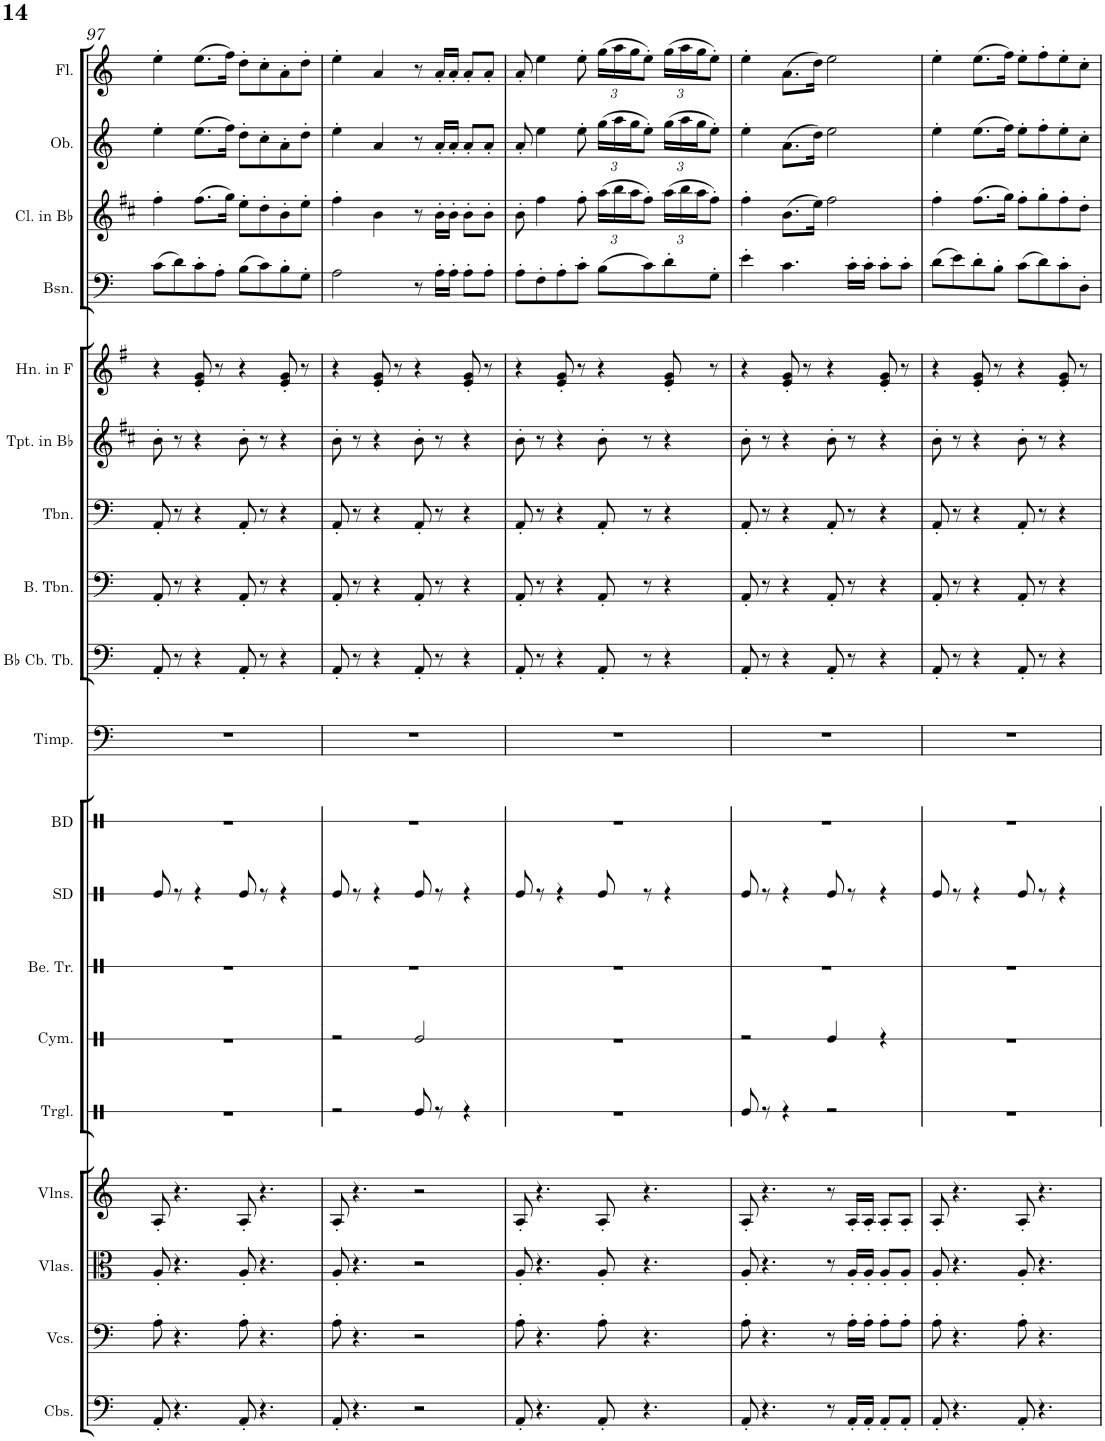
**kern	**kern	**kern	**kern	**kern	**kern	**kern	**kern	**kern	**kern	**kern	**kern	**kern	**kern	**kern	**kern	**kern	**kern	**kern
*part19	*part18	*part17	*part16	*part15	*part14	*part13	*part12	*part11	*part10	*part9	*part8	*part7	*part6	*part5	*part4	*part3	*part2	*part1
*staff19	*staff18	*staff17	*staff16	*staff15	*staff14	*staff13	*staff12	*staff11	*staff10	*staff9	*staff8	*staff7	*staff6	*staff5	*staff4	*staff3	*staff2	*staff1
*I"Contrabasses	*I"Violoncellos	*I"Violas	*I"Violins	*I"Triangle	*I"Cymbals	*I"Bell Tree	*I"Snare Drum	*I"Bass Drum	*I"Timpani	*I"Bb Contrabass Tuba	*I"Bass Trombone	*I"Trombone	*I"Trumpet in Bb	*I"Horn in F	*I"Bassoon	*I"Clarinet in Bb	*I"Oboe	*I"Flute
*I'Cbs.	*I'Vcs.	*I'Vlas.	*I'Vlns.	*I'Trgl.	*I'Cym.	*I'Be. Tr.	*I'SD	*I'BD	*I'Timp.	*I'Bb Cb. Tb.	*I'B. Tbn.	*I'Tbn.	*I'Tpt. in Bb	*I'Hn. in F	*I'Bsn.	*I'Cl. in Bb	*I'Ob.	*I'Fl.
!!LO:PB:g=z
*clefF4	*clefF4	*clefC3	*clefG2	*clefX	*clefX	*clefX	*clefX	*clefX	*clefF4	*clefF4	*clefF4	*clefF4	*clefG2	*clefG2	*clefF4	*clefG2	*clefG2	*clefG2
*Trd7c12	*	*	*	*	*	*	*	*	*	*	*	*	*Trd1c2	*Trd4c7	*	*Trd1c2	*	*
*k[]	*k[]	*k[]	*k[]	*k[]	*k[]	*k[]	*k[]	*k[]	*k[]	*k[]	*k[]	*k[]	*k[f#c#]	*k[f#]	*k[]	*k[f#c#]	*k[]	*k[]
*M4/4	*M4/4	*M4/4	*M4/4	*M4/4	*M4/4	*M4/4	*M4/4	*M4/4	*M4/4	*M4/4	*M4/4	*M4/4	*M4/4	*M4/4	*M4/4	*M4/4	*M4/4	*M4/4
=97	=97	=97	=97	=97	=97	=97	=97	=97	=97	=97	=97	=97	=97	=97	=97	=97	=97	=97
8AA'/	8A'\	8A'/	8A'/	1r	1r	1r	8Re/	1r	1r	8AA'/	8AA'/	8AA'/	8b'\	4r	(8c\L	4ff#'\	4ee'\	4ee'\
4.r	4.r	4.r	4.r	.	.	.	8r	.	.	8r	8r	8r	8r	.	8d\)	.	.	.
.	.	.	.	.	.	.	4r	.	.	4r	4r	4r	4r	8e/' 8g/'	8c'\	(8.ff#\L	(8.ee\L	(8.ee\L
.	.	.	.	.	.	.	.	.	.	.	.	.	.	8r	8A'\J	.	.	.
.	.	.	.	.	.	.	.	.	.	.	.	.	.	.	.	16gg\Jk)	16ff\Jk)	16ff\Jk)
8AA'/	8A'\	8A'/	8A'/	.	.	.	8Re/	.	.	8AA'/	8AA'/	8AA'/	8b'\	4r	(8B\L	8ee'\L	8dd'\L	8dd'\L
4.r	4.r	4.r	4.r	.	.	.	8r	.	.	8r	8r	8r	8r	.	8c\)	8dd'\	8cc'\	8cc'\
.	.	.	.	.	.	.	4r	.	.	4r	4r	4r	4r	8e/' 8g/'	8B'\	8b'\	8a'\	8a'\
.	.	.	.	.	.	.	.	.	.	.	.	.	.	8r	8G'\J	8ee'\J	8dd'\J	8dd'\J
=98	=98	=98	=98	=98	=98	=98	=98	=98	=98	=98	=98	=98	=98	=98	=98	=98	=98	=98
8AA'/	8A'\	8A'/	8A'/	2r	2r	1r	8Re/	1r	1r	8AA'/	8AA'/	8AA'/	8b'\	4r	2A\	4ff#'\	4ee'\	4ee'\
4.r	4.r	4.r	4.r	.	.	.	8r	.	.	8r	8r	8r	8r	.	.	.	.	.
.	.	.	.	.	.	.	4r	.	.	4r	4r	4r	4r	8e/' 8g/'	.	4b\	4a/	4a/
.	.	.	.	.	.	.	.	.	.	.	.	.	.	8r	.	.	.	.
2r	2r	2r	2r	8Re/	2Re/	.	8Re/	.	.	8AA'/	8AA'/	8AA'/	8b'\	4r	8r	8r	8r	8r
.	.	.	.	8r	.	.	8r	.	.	8r	8r	8r	8r	.	16A'\LL	16b'\LL	16a'/LL	16a'/LL
.	.	.	.	.	.	.	.	.	.	.	.	.	.	.	16A'\JJ	16b'\JJ	16a'/JJ	16a'/JJ
.	.	.	.	4r	.	.	4r	.	.	4r	4r	4r	4r	8e/' 8g/'	8A'\L	8b'\L	8a'/L	8a'/L
.	.	.	.	.	.	.	.	.	.	.	.	.	.	8r	8A'\J	8b'\J	8a'/J	8a'/J
=99	=99	=99	=99	=99	=99	=99	=99	=99	=99	=99	=99	=99	=99	=99	=99	=99	=99	=99
8AA'/	8A'\	8A'/	8A'/	1r	1r	1r	8Re/	1r	1r	8AA'/	8AA'/	8AA'/	8b'\	4r	8A'\L	8b'\	8a'/	8a'/
4.r	4.r	4.r	4.r	.	.	.	8r	.	.	8r	8r	8r	8r	.	8F'\	4ff#\	4ee\	4ee\
.	.	.	.	.	.	.	4r	.	.	4r	4r	4r	4r	8e/' 8g/'	8A'\	.	.	.
.	.	.	.	.	.	.	.	.	.	.	.	.	.	8r	8c'\J	8ff#'\	8ee'\	8ee'\
*	*	*	*	*	*	*	*	*	*	*	*	*	*	*	*	*Xbrackettup	*Xbrackettup	*Xbrackettup
8AA'/	8A'\	8A'/	8A'/	.	.	.	8Re/	.	.	8AA'/	8AA'/	8AA'/	8b'\	4r	(8B\L	(24aa\LL	(24gg\LL	(24gg\LL
.	.	.	.	.	.	.	.	.	.	.	.	.	.	.	.	24bb\	24aa\	24aa\
.	.	.	.	.	.	.	.	.	.	.	.	.	.	.	.	24aa\J	24gg\J	24gg\J
4.r	4.r	4.r	4.r	.	.	.	8r	.	.	8r	8r	8r	8r	.	8c\)	8ff#'\J)	8ee'\J)	8ee'\J)
.	.	.	.	.	.	.	4r	.	.	4r	4r	4r	4r	8e/' 8g/'	8d'\	(24aa\LL	(24gg\LL	(24gg\LL
.	.	.	.	.	.	.	.	.	.	.	.	.	.	.	.	24bb\	24aa\	24aa\
.	.	.	.	.	.	.	.	.	.	.	.	.	.	.	.	24aa\J	24gg\J	24gg\J
.	.	.	.	.	.	.	.	.	.	.	.	.	.	8r	8G'\J	8ff#'\J)	8ee'\J)	8ee'\J)
=100	=100	=100	=100	=100	=100	=100	=100	=100	=100	=100	=100	=100	=100	=100	=100	=100	=100	=100
8AA'/	8A'\	8A'/	8A'/	8Re/	2r	1r	8Re/	1r	1r	8AA'/	8AA'/	8AA'/	8b'\	4r	4e'\	4ff#'\	4ee'\	4ee'\
4.r	4.r	4.r	4.r	8r	.	.	8r	.	.	8r	8r	8r	8r	.	.	.	.	.
.	.	.	.	4r	.	.	4r	.	.	4r	4r	4r	4r	8e/' 8g/'	4.c\	(8.b\L	(8.a\L	(8.a\L
.	.	.	.	.	.	.	.	.	.	.	.	.	.	8r	.	.	.	.
.	.	.	.	.	.	.	.	.	.	.	.	.	.	.	.	16ee\Jk)	16dd\Jk)	16dd\Jk)
8r	8r	8r	8r	2r	4Re/	.	8Re/	.	.	8AA'/	8AA'/	8AA'/	8b'\	4r	.	2ff#\	2ee\	2ee\
16AA'/LL	16A'\LL	16A'/LL	16A'/LL	.	.	.	8r	.	.	8r	8r	8r	8r	.	16c'\LL	.	.	.
16AA'/JJ	16A'\JJ	16A'/JJ	16A'/JJ	.	.	.	.	.	.	.	.	.	.	.	16c'\JJ	.	.	.
8AA'/L	8A'\L	8A'/L	8A'/L	.	4r	.	4r	.	.	4r	4r	4r	4r	8e/' 8g/'	8c'\L	.	.	.
8AA'/J	8A'\J	8A'/J	8A'/J	.	.	.	.	.	.	.	.	.	.	8r	8c'\J	.	.	.
=101	=101	=101	=101	=101	=101	=101	=101	=101	=101	=101	=101	=101	=101	=101	=101	=101	=101	=101
8AA'/	8A'\	8A'/	8A'/	1r	1r	1r	8Re/	1r	1r	8AA'/	8AA'/	8AA'/	8b'\	4r	(8d\L	4ff#'\	4ee'\	4ee'\
4.r	4.r	4.r	4.r	.	.	.	8r	.	.	8r	8r	8r	8r	.	8e\)	.	.	.
.	.	.	.	.	.	.	4r	.	.	4r	4r	4r	4r	8e/' 8g/'	8d'\	(8.ff#\L	(8.ee\L	(8.ee\L
.	.	.	.	.	.	.	.	.	.	.	.	.	.	8r	8B'\J	.	.	.
.	.	.	.	.	.	.	.	.	.	.	.	.	.	.	.	16gg\Jk)	16ff\Jk)	16ff\Jk)
8AA'/	8A'\	8A'/	8A'/	.	.	.	8Re/	.	.	8AA'/	8AA'/	8AA'/	8b'\	4r	(8c\L	8ff#'\L	8ee'\L	8ee'\L
4.r	4.r	4.r	4.r	.	.	.	8r	.	.	8r	8r	8r	8r	.	8d\)	8gg'\	8ff'\	8ff'\
.	.	.	.	.	.	.	4r	.	.	4r	4r	4r	4r	8e/' 8g/'	8c'\	8ff#'\	8ee'\	8ee'\
.	.	.	.	.	.	.	.	.	.	.	.	.	.	8r	8D'\J	8dd'\J	8cc'\J	8cc'\J
=	=	=	=	=	=	=	=	=	=	=	=	=	=	=	=	=	=	=
*-	*-	*-	*-	*-	*-	*-	*-	*-	*-	*-	*-	*-	*-	*-	*-	*-	*-	*-
